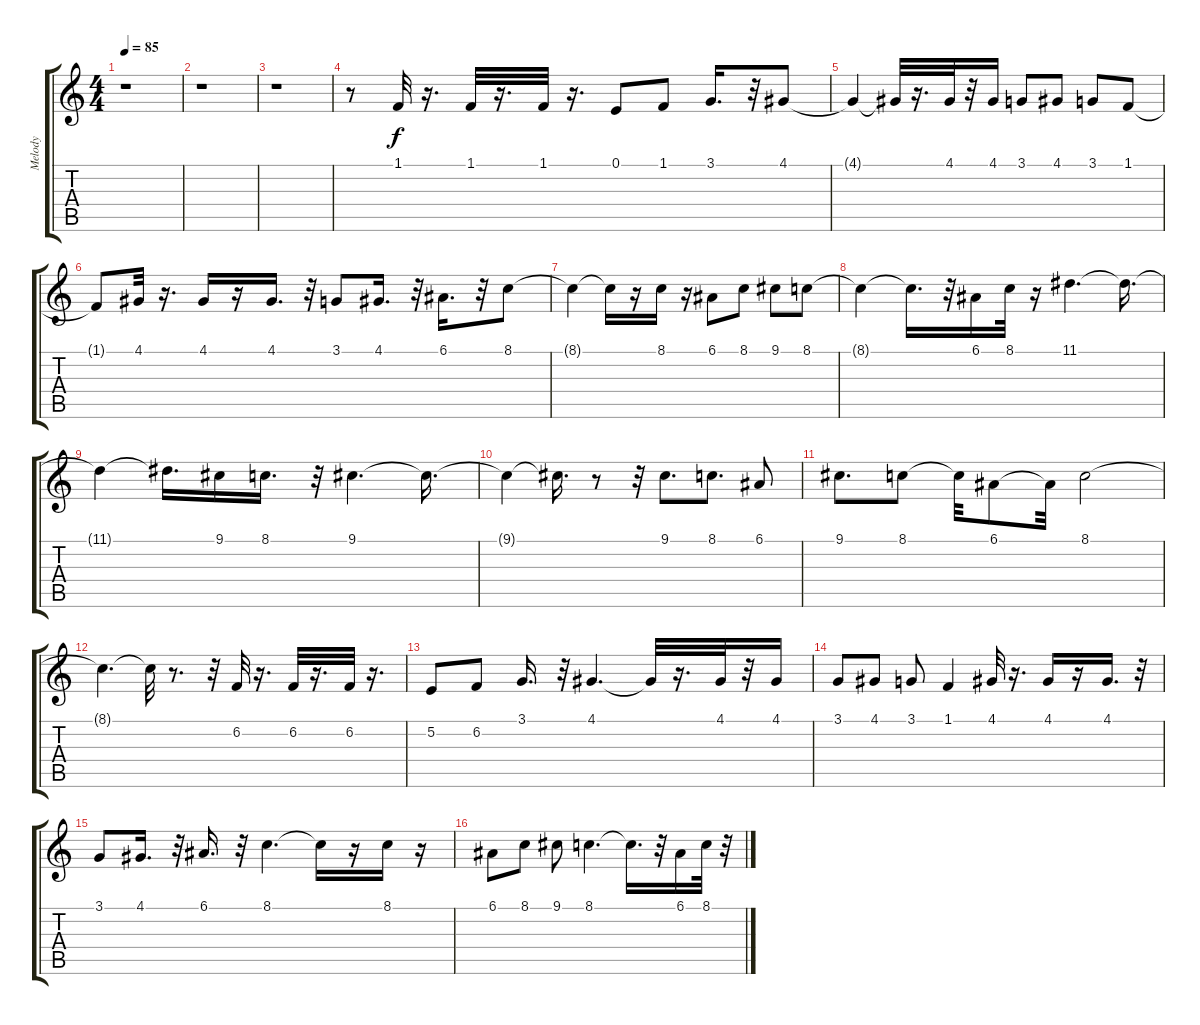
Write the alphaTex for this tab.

\track ("Melody" "Melody") {instrument panflute}
\staff {score tabs}
\tuning (E4 B3 G3 D3 A2 E2) {hide}
\ts (4 4)
\tempo 85
\clef g2
\ks c
r.1{dy f} |
r.1 |
r.1 |
r.8 1.1.32 r.16{d} 1.1.32 r.16{d} 1.1.32 r.16{d} 0.1.8 1.1.8 3.1.16{d} r.32 4.1.8 |
4.1{t}.4 4.1{t}.32 r.16{d} 4.1.32 r.32 4.1.16 3.1.8 4.1.8 3.1.8 1.1.8 |
1.1{t}.8 4.1.32 r.16{d} 4.1.16 r.16 4.1.16{d} r.32 3.1.8 4.1.16{d} r.32 6.1.16{d} r.32 8.1.8 |
8.1{t}.4 8.1{t}.16 r.16 8.1.16 r.16 6.1.8 8.1.8 9.1.8 8.1.8 |
8.1{t}.4 8.1{t}.16{d} r.32 6.1.16 8.1.32 r.16 11.1.4{d} 11.1{t}.16{d} |
11.1{t}.4 11.1{t}.16{d} 9.1.16 8.1.16{d} r.32 9.1.4{d} 9.1{t}.16{d} |
9.1{t}.4 9.1{t}.16{d} r.8 r.32 9.1.8{d} 8.1.8{d} 6.1.8 |
9.1.8{d} 8.1.8 8.1{t}.32 6.1.8 6.1{t}.32 8.1.2 |
8.1{t}.4{d} 8.1{t}.32 r.8{d} r.32 6.2.32 r.16{d} 6.2.32 r.16{d} 6.2.32 r.16{d} |
5.2.8 6.2.8 3.1.16{d} r.32 4.1.4{d} 4.1{t}.32 r.16{d} 4.1.32 r.32 4.1.16 |
3.1.8 4.1.8 3.1.8 1.1.4 4.1.32 r.16{d} 4.1.16 r.16 4.1.16{d} r.32 |
3.1.8 4.1.16{d} r.32 6.1.16{d} r.32 8.1.4{d} 8.1{t}.16 r.16 8.1.16 r.16 |
6.1.8 8.1.8 9.1.8 8.1.4{d} 8.1{t}.16{d} r.32 6.1.16 8.1.32 r.32
